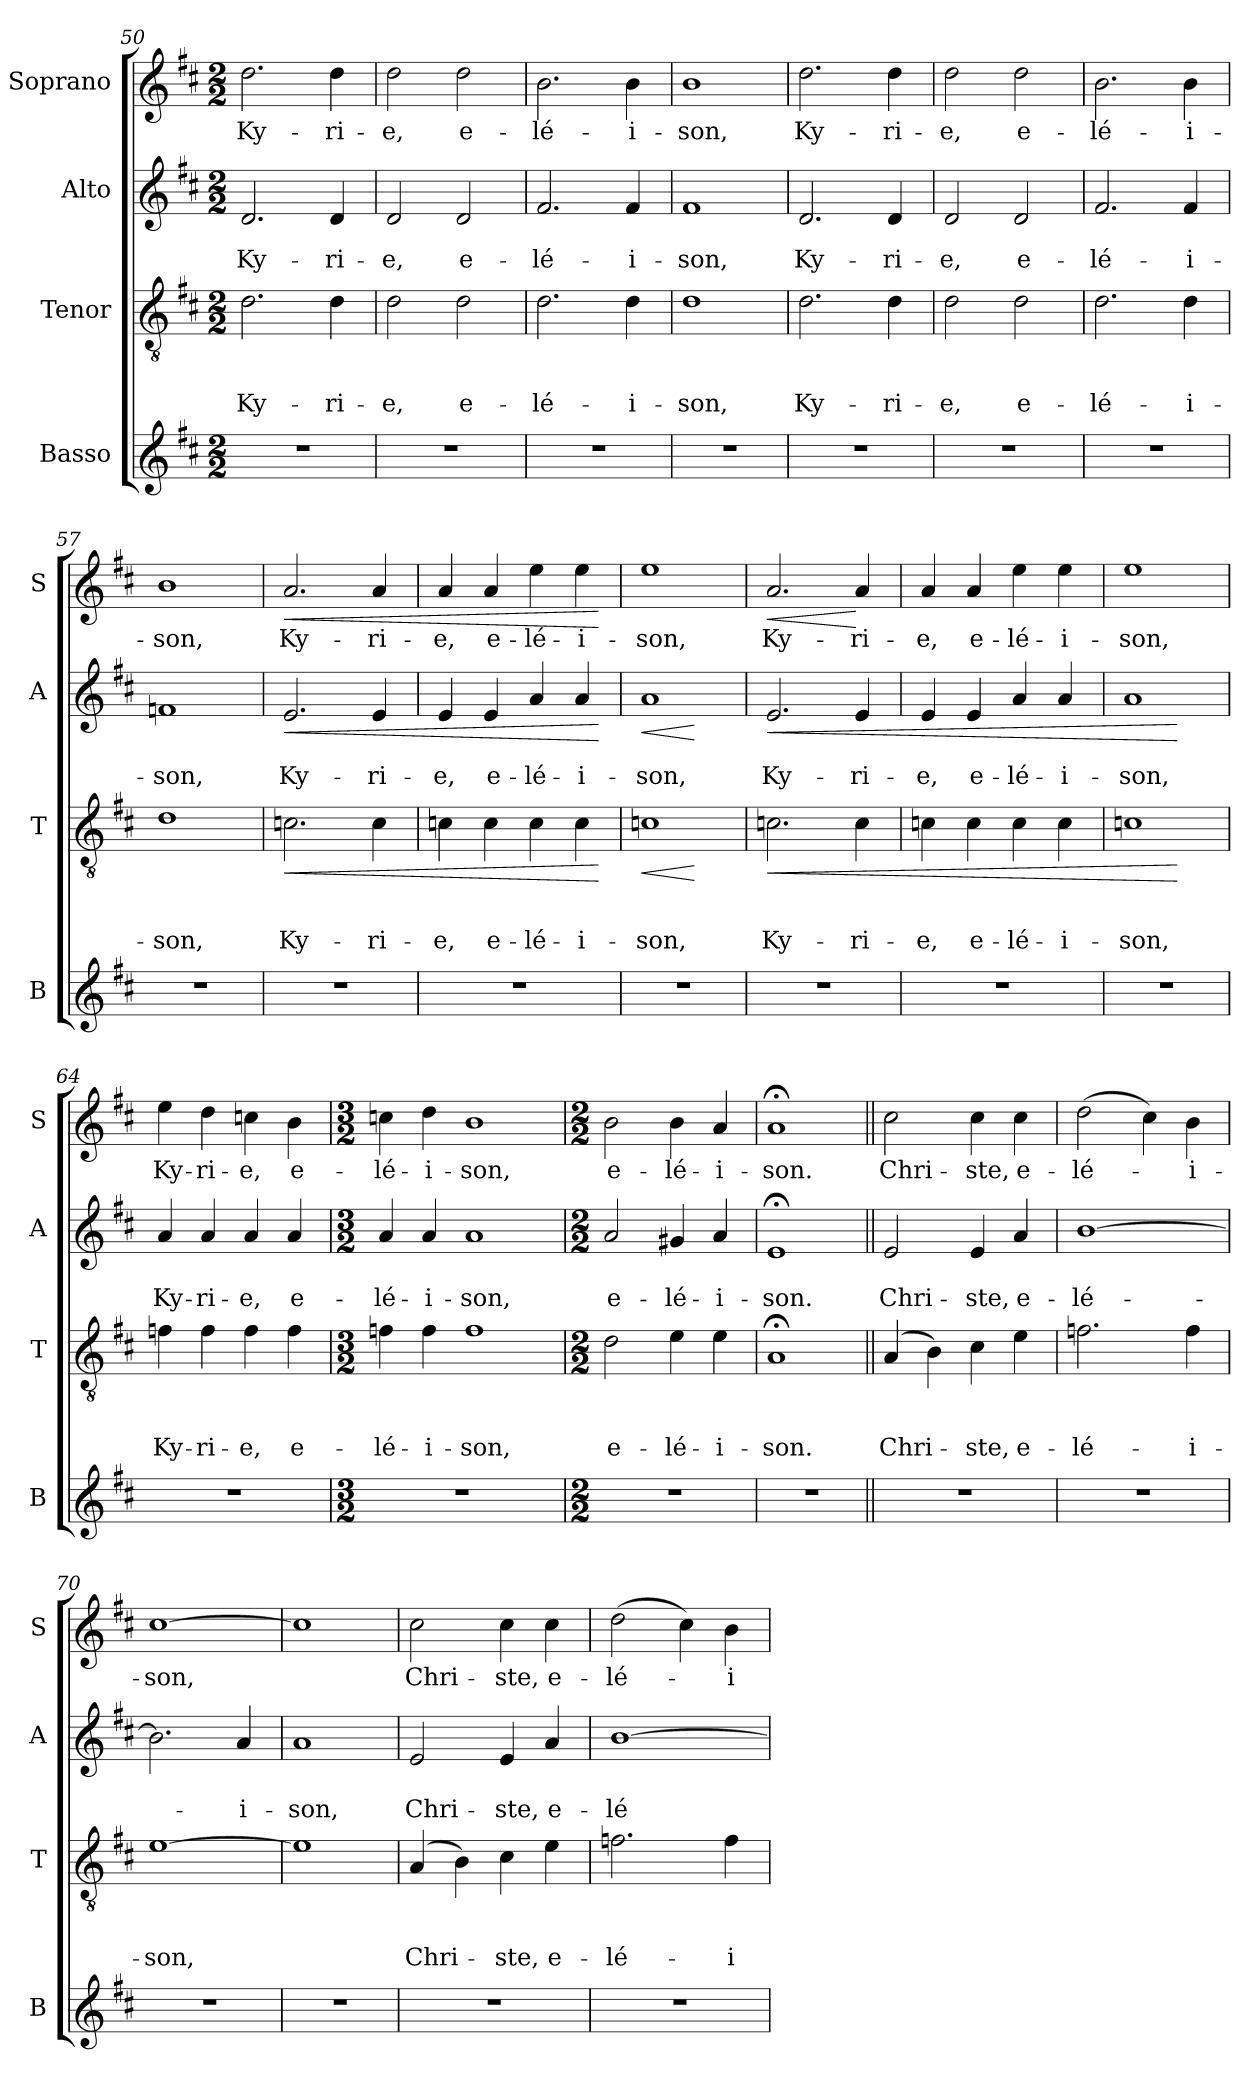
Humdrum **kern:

**kern	**kern	**text	**text	**text	**dynam	**kern	**text	**text	**dynam	**kern	**text	**dynam
*part4	*part3	*part3	*part3	*part3	*part3	*part2	*part2	*part2	*part2	*part1	*part1	*part1
*staff4	*staff3	*staff3	*staff3	*staff3	*staff3	*staff2	*staff2	*staff2	*staff2	*staff1	*staff1	*staff1
*I"Basso	*I"Tenor	*	*	*	*	*I"Alto	*	*	*	*I"Soprano	*	*
*I'B	*I'T	*	*	*	*	*I'A	*	*	*	*I'S	*	*
*clefG2	*clefGv2	*	*	*	*	*clefG2	*	*	*	*clefG2	*	*
*k[f#c#]	*k[f#c#]	*	*	*	*	*k[f#c#]	*	*	*	*k[f#c#]	*	*
*D:	*D:	*	*	*	*	*D:	*	*	*	*D:	*	*
*M2/2	*M2/2	*	*	*	*	*M2/2	*	*	*	*M2/2	*	*
=50	=50	=50	=50	=50	=50	=50	=50	=50	=50	=50	=50	=50
!	!	!	!	!LO:LY:b	!	!	!	!LO:LY:b	!	!	!LO:LY:b	!
1r	2.d\	.	.	Ky-	.	2.d/	.	Ky-	.	2.dd\	Ky-	.
!	!	!	!	!LO:LY:b	!	!	!	!LO:LY:b	!	!	!LO:LY:b	!
.	4d\	.	.	-ri-	.	4d/	.	-ri-	.	4dd\	-ri-	.
=51	=51	=51	=51	=51	=51	=51	=51	=51	=51	=51	=51	=51
!	!	!	!	!LO:LY:b	!	!	!	!LO:LY:b	!	!	!LO:LY:b	!
1r	2d\	.	.	-e,	.	2d/	.	-e,	.	2dd\	-e,	.
!	!	!	!	!LO:LY:b	!	!	!	!LO:LY:b	!	!	!LO:LY:b	!
.	2d\	.	.	e-	.	2d/	.	e-	.	2dd\	e-	.
=52	=52	=52	=52	=52	=52	=52	=52	=52	=52	=52	=52	=52
!	!	!	!	!LO:LY:b	!	!	!	!LO:LY:b	!	!	!LO:LY:b	!
1r	2.d\	.	.	-lé-	.	2.f#/	.	-lé-	.	2.b\	-lé-	.
!	!	!	!	!LO:LY:b	!	!	!	!LO:LY:b	!	!	!LO:LY:b	!
.	4d\	.	.	-i-	.	4f#/	.	-i-	.	4b\	-i-	.
=53	=53	=53	=53	=53	=53	=53	=53	=53	=53	=53	=53	=53
!	!	!	!	!LO:LY:b	!	!	!	!LO:LY:b	!	!	!LO:LY:b	!
1r	1d	.	.	-son,	.	1f#	.	-son,	.	1b	-son,	.
=54	=54	=54	=54	=54	=54	=54	=54	=54	=54	=54	=54	=54
!	!	!	!	!LO:LY:b	!	!	!	!LO:LY:b	!	!	!LO:LY:b	!
1r	2.d\	.	.	Ky-	.	2.d/	.	Ky-	.	2.dd\	Ky-	.
!	!	!	!	!LO:LY:b	!	!	!	!LO:LY:b	!	!	!LO:LY:b	!
.	4d\	.	.	-ri-	.	4d/	.	-ri-	.	4dd\	-ri-	.
!!LO:LB:g=z
=55	=55	=55	=55	=55	=55	=55	=55	=55	=55	=55	=55	=55
!	!	!	!	!LO:LY:b	!	!	!	!LO:LY:b	!	!	!LO:LY:b	!
1r	2d\	.	.	-e,	.	2d/	.	-e,	.	2dd\	-e,	.
!	!	!	!	!LO:LY:b	!	!	!	!LO:LY:b	!	!	!LO:LY:b	!
.	2d\	.	.	e-	.	2d/	.	e-	.	2dd\	e-	.
=56	=56	=56	=56	=56	=56	=56	=56	=56	=56	=56	=56	=56
!	!	!	!	!LO:LY:b	!	!	!	!LO:LY:b	!	!	!LO:LY:b	!
1r	2.d\	.	.	-lé-	.	2.f#/	.	-lé-	.	2.b\	-lé-	.
!	!	!	!	!LO:LY:b	!	!	!	!LO:LY:b	!	!	!LO:LY:b	!
.	4d\	.	.	-i-	.	4f#/	.	-i-	.	4b\	-i-	.
=57	=57	=57	=57	=57	=57	=57	=57	=57	=57	=57	=57	=57
!	!	!	!	!LO:LY:b	!	!	!	!LO:LY:b	!	!	!LO:LY:b	!
1r	1d	.	.	-son,	.	1fn	.	-son,	.	1b	-son,	.
=58	=58	=58	=58	=58	=58	=58	=58	=58	=58	=58	=58	=58
!	!	!	!	!LO:LY:b	!LO:HP:b	!	!	!LO:LY:b	!LO:HP:b	!	!LO:LY:b	!LO:HP:b
1r	2.cn\	.	.	Ky-	<	2.e/	.	Ky-	<	2.a/	Ky-	<
!	!	!	!	!LO:LY:b	!	!	!	!LO:LY:b	!	!	!LO:LY:b	!
.	4c\	.	.	-ri-	.	4e/	.	-ri-	.	4a/	-ri-	.
=59	=59	=59	=59	=59	=59	=59	=59	=59	=59	=59	=59	=59
!	!	!	!	!LO:LY:b	!	!	!	!LO:LY:b	!	!	!LO:LY:b	!
1r	4cn\	.	.	-e,	.	4e/	.	-e,	.	4a/	-e,	.
!	!	!	!	!LO:LY:b	!	!	!	!LO:LY:b	!	!	!LO:LY:b	!
.	4c\	.	.	e-	.	4e/	.	e-	.	4a/	e-	.
!	!	!	!	!LO:LY:b	!	!	!	!LO:LY:b	!	!	!LO:LY:b	!
.	4c\	.	.	-lé-	.	4a/	.	-lé-	.	4ee\	-lé-	.
!	!	!	!	!LO:LY:b	!	!	!	!LO:LY:b	!	!	!LO:LY:b	!
.	4c\	.	.	-i-	.	4a/	.	-i-	.	4ee\	-i-	.
.	.	.	.	.	[	.	.	.	[	.	.	[
!!LO:LB:g=z
=60	=60	=60	=60	=60	=60	=60	=60	=60	=60	=60	=60	=60
!	!	!	!	!LO:LY:b	!LO:HP:b	!	!	!LO:LY:b	!LO:HP:b	!	!LO:LY:b	!
1r	1cn	.	.	-son,	<	1a	.	-son,	<	1ee	-son,	.
.	.	.	.	.	[	.	.	.	[	.	.	.
=61	=61	=61	=61	=61	=61	=61	=61	=61	=61	=61	=61	=61
!	!	!	!	!LO:LY:b	!LO:HP:b	!	!	!LO:LY:b	!LO:HP:b	!	!LO:LY:b	!LO:HP:b
1r	2.cn\	.	.	Ky-	<	2.e/	.	Ky-	<	2.a/	Ky-	<
!	!	!	!	!LO:LY:b	!	!	!	!LO:LY:b	!	!	!LO:LY:b	!
.	4c\	.	.	-ri-	.	4e/	.	-ri-	.	4a/	-ri-	[
=62	=62	=62	=62	=62	=62	=62	=62	=62	=62	=62	=62	=62
!	!	!	!	!LO:LY:b	!	!	!	!LO:LY:b	!	!	!LO:LY:b	!
1r	4cn\	.	.	-e,	.	4e/	.	-e,	.	4a/	-e,	.
!	!	!	!	!LO:LY:b	!	!	!	!LO:LY:b	!	!	!LO:LY:b	!
.	4c\	.	.	e-	.	4e/	.	e-	.	4a/	e-	.
!	!	!	!	!LO:LY:b	!	!	!	!LO:LY:b	!	!	!LO:LY:b	!
.	4c\	.	.	-lé-	.	4a/	.	-lé-	.	4ee\	-lé-	.
!	!	!	!	!LO:LY:b	!	!	!	!LO:LY:b	!	!	!LO:LY:b	!
.	4c\	.	.	-i-	.	4a/	.	-i-	.	4ee\	-i-	.
=63	=63	=63	=63	=63	=63	=63	=63	=63	=63	=63	=63	=63
!	!	!	!	!LO:LY:b	!	!	!	!LO:LY:b	!	!	!LO:LY:b	!
1r	1cn	.	.	-son,	.	1a	.	-son,	.	1ee	-son,	.
.	.	.	.	.	[	.	.	.	[	.	.	.
=64	=64	=64	=64	=64	=64	=64	=64	=64	=64	=64	=64	=64
!	!	!	!	!LO:LY:b	!	!	!	!LO:LY:b	!	!	!LO:LY:b	!
1r	4fn\	.	.	Ky-	.	4a/	.	Ky-	.	4ee\	Ky-	.
!	!	!	!	!LO:LY:b	!	!	!	!LO:LY:b	!	!	!LO:LY:b	!
.	4f\	.	.	-ri-	.	4a/	.	-ri-	.	4dd\	-ri-	.
!	!	!	!	!LO:LY:b	!	!	!	!LO:LY:b	!	!	!LO:LY:b	!
.	4f\	.	.	-e,	.	4a/	.	-e,	.	4ccn\	-e,	.
!	!	!	!	!LO:LY:b	!	!	!	!LO:LY:b	!	!	!LO:LY:b	!
.	4f\	.	.	e-	.	4a/	.	e-	.	4b\	e-	.
!!LO:LB:g=z
=65	=65	=65	=65	=65	=65	=65	=65	=65	=65	=65	=65	=65
*M3/2	*M3/2	*	*	*	*	*M3/2	*	*	*	*M3/2	*	*
!	!	!	!	!LO:LY:b	!	!	!	!LO:LY:b	!	!	!LO:LY:b	!
1.r	4fn\	.	.	-lé-	.	4a/	.	-lé-	.	4ccn\	-lé-	.
!	!	!	!	!LO:LY:b	!	!	!	!LO:LY:b	!	!	!LO:LY:b	!
.	4f\	.	.	-i-	.	4a/	.	-i-	.	4dd\	-i-	.
!	!	!	!	!LO:LY:b	!	!	!	!LO:LY:b	!	!	!LO:LY:b	!
.	1f	.	.	-son,	.	1a	.	-son,	.	1b	-son,	.
=66	=66	=66	=66	=66	=66	=66	=66	=66	=66	=66	=66	=66
*M2/2	*M2/2	*	*	*	*	*M2/2	*	*	*	*M2/2	*	*
!	!	!	!	!LO:LY:b	!	!	!	!LO:LY:b	!	!	!LO:LY:b	!
1r	2d\	.	.	e-	.	2a/	.	e-	.	2b\	e-	.
!	!	!	!	!LO:LY:b	!	!	!	!LO:LY:b	!	!	!LO:LY:b	!
.	4e\	.	.	-lé-	.	4g#X/	.	-lé-	.	4b\	-lé-	.
!	!	!	!	!LO:LY:b	!	!	!	!LO:LY:b	!	!	!LO:LY:b	!
.	4e\	.	.	-i-	.	4a/	.	-i-	.	4a/	-i-	.
=67	=67	=67	=67	=67	=67	=67	=67	=67	=67	=67	=67	=67
!	!	!	!	!LO:LY:b	!	!	!	!LO:LY:b	!	!	!LO:LY:b	!
1r	1A;	.	.	-son.	.	1e;	.	-son.	.	1a;	-son.	.
=68||	=68||	=68||	=68||	=68||	=68||	=68||	=68||	=68||	=68||	=68||	=68||	=68||
!	!	!	!	!LO:LY:b	!	!	!	!LO:LY:b	!	!	!LO:LY:b	!
1r	(4A/	.	.	Chri-	.	2e/	.	Chri-	.	2cc#\	Chri-	.
.	4B\)	.	.	.	.	.	.	.	.	.	.	.
!	!	!	!	!LO:LY:b	!	!	!	!LO:LY:b	!	!	!LO:LY:b	!
.	4c#\	.	.	-ste,	.	4e/	.	-ste,	.	4cc#\	-ste,	.
!	!	!	!	!LO:LY:b	!	!	!	!LO:LY:b	!	!	!LO:LY:b	!
.	4e\	.	.	e-	.	4a/	.	e-	.	4cc#\	e-	.
=69	=69	=69	=69	=69	=69	=69	=69	=69	=69	=69	=69	=69
!	!	!	!	!LO:LY:b	!	!	!	!LO:LY:b	!	!	!LO:LY:b	!
1r	2.fn\	.	.	-lé-	.	[>1b	.	-lé-	.	(>2dd\	-lé-	.
.	.	.	.	.	.	.	.	.	.	4cc#\)	.	.
!	!	!	!	!LO:LY:b	!	!	!	!	!	!	!LO:LY:b	!
.	4f\	.	.	-i-	.	.	.	.	.	4b\	-i-	.
!!LO:PB:g=z
=70	=70	=70	=70	=70	=70	=70	=70	=70	=70	=70	=70	=70
!	!	!	!	!LO:LY:b	!	!	!	!	!	!	!LO:LY:b	!
1r	[>1e	.	.	-son,	.	2.b\]	.	.	.	[>1cc#	-son,	.
!	!	!	!	!	!	!	!	!LO:LY:b	!	!	!	!
.	.	.	.	.	.	4a/	.	-i-	.	.	.	.
=71	=71	=71	=71	=71	=71	=71	=71	=71	=71	=71	=71	=71
!	!	!	!	!	!	!	!	!LO:LY:b	!	!	!	!
1r	1e]	.	.	.	.	1a	.	-son,	.	1cc#]	.	.
=72	=72	=72	=72	=72	=72	=72	=72	=72	=72	=72	=72	=72
!	!	!	!	!LO:LY:b	!	!	!	!LO:LY:b	!	!	!LO:LY:b	!
1r	(4A/	.	.	Chri-	.	2e/	.	Chri-	.	2cc#\	Chri-	.
.	4B\)	.	.	.	.	.	.	.	.	.	.	.
!	!	!	!	!LO:LY:b	!	!	!	!LO:LY:b	!	!	!LO:LY:b	!
.	4c#\	.	.	-ste,	.	4e/	.	-ste,	.	4cc#\	-ste,	.
!	!	!	!	!LO:LY:b	!	!	!	!LO:LY:b	!	!	!LO:LY:b	!
.	4e\	.	.	e-	.	4a/	.	e-	.	4cc#\	e-	.
=73	=73	=73	=73	=73	=73	=73	=73	=73	=73	=73	=73	=73
!	!	!	!	!LO:LY:b	!	!	!	!LO:LY:b	!	!	!LO:LY:b	!
1r	2.fn\	.	.	-lé-	.	[>1b	.	-lé-	.	(>2dd\	-lé-	.
.	.	.	.	.	.	.	.	.	.	4cc#\)	.	.
!	!	!	!	!LO:LY:b	!	!	!	!	!	!	!LO:LY:b	!
.	4f\	.	.	-i-	.	.	.	.	.	4b\	-i-	.
=	=	=	=	=	=	=	=	=	=	=	=	=
*-	*-	*-	*-	*-	*-	*-	*-	*-	*-	*-	*-	*-
